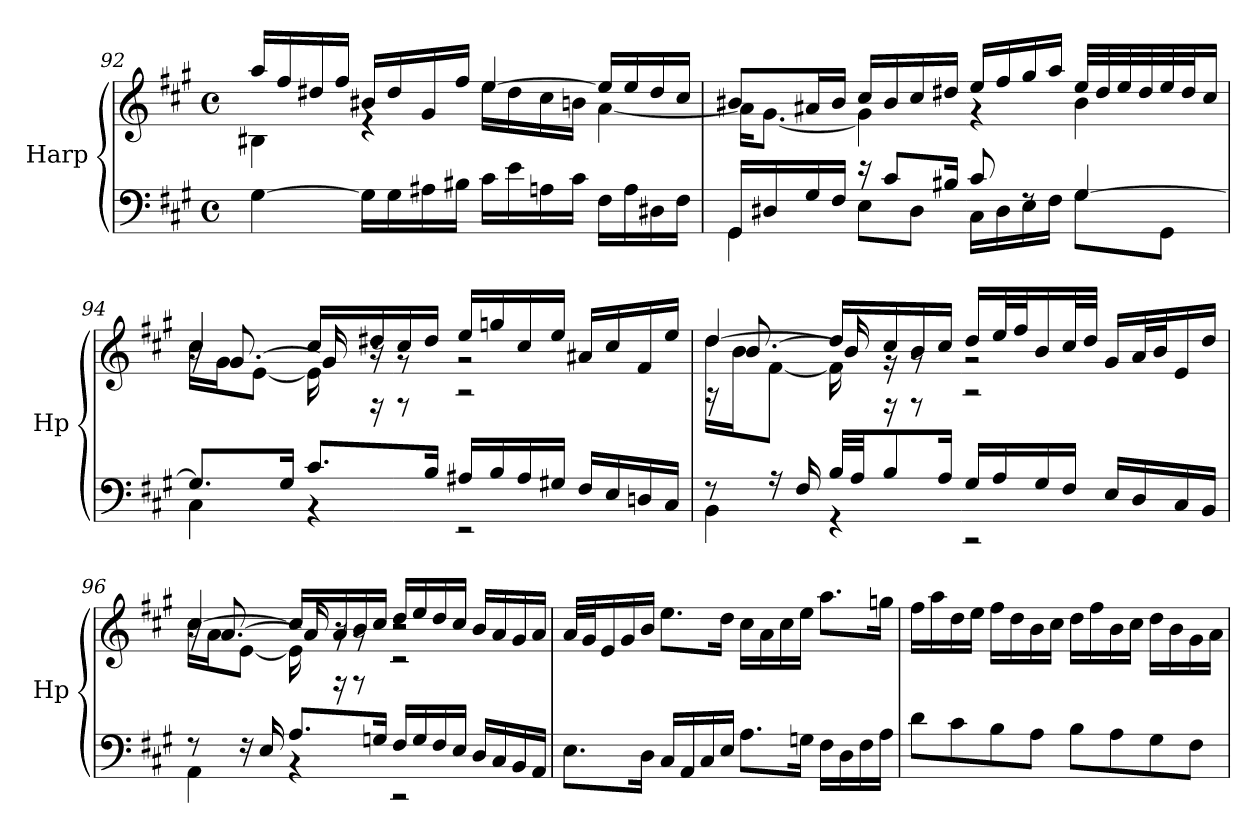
**kern	**kern
*part1	*part1
*staff2	*staff1
*I"Harp	*
*I'Hp	*
*clefF4	*clefG2
*k[f#c#g#]	*k[f#c#g#]
*M4/4	*M4/4
*met(c)	*met(c)
=92	=92
*	*^
[4G#\	16aa/LL	4B#X\
.	16ff#/	.
.	16dd#X/	.
.	16ff#/JJ	.
16G#\LL]	16b#X/LL	4re
16G#\	16dd#/	.
16A#X\	16g#/	.
16B#X\JJ	16ff#/JJ	.
16c#\LL	[4ee/	16ee\LL
16e\	.	16dd#\
16An\	.	16cc#\
16c#\JJ	.	16bn\JJ
16F#\LL	16ee/LL]	[4a\
16A\	16ee/	.
16D#X\	16dd#/	.
16F#\JJ	16cc#/JJ	.
!!LO:PB:g=z	!!
=93	=93	=93
*^	*	*
16GG#/LL	4GG#\	8b#X/L	16a\KL]
16D#X/	.	.	[8.g#\J
16G#/	.	16a#X/L	.
16F#/JJ	.	16b#/JJ	.
16r	8E\L	16cc#/LL	4g#\]
8c#/L	.	16b#/	.
.	8D#\J	16cc#/	.
16B#X/Jk	.	16dd#X/JJ	.
8c#/	16C#\LL	16ee/LL	4r
.	16D#\	16ff#/	.
8rF	16E\	16gg#/	.
.	16F#\JJ	16aa/JJ	.
[4G#/	8G#\L	32ee/LLL	4b#\
.	.	32dd#/	.
.	.	32ee/	.
.	.	32dd#/	.
.	8GG#\J	32ee/	.
.	.	32dd#/J	.
.	.	16cc#/JJ	.
!!LO:LB:g=z
=94	=94	=94	=94
*	*	*	*^
8.G#/L]	4C#\	4cc#/	16cc#\LL	16r
.	.	.	16g#\J	[8.g#/
.	.	.	[8e\J	.
16G#/Jk	.	.	.	.
8.c#/L	4r	16cc#/LL	16e\]	16g#/]
.	.	16dd#X/	16r	16rF
.	.	16cc#/	8rg	8rF
16B/Jk	.	16dd#/JJ	.	.
16A#X/LL	2r	16ee/LL	2rg	2rA
16B/	.	16ggn/	.	.
16A#/	.	16cc#/	.	.
16G#X/JJ	.	16ee/JJ	.	.
16F#/LL	.	16a#X/LL	.	.
16E/	.	16cc#/	.	.
16Dn/	.	16f#/	.	.
16C#/JJ	.	16ee/JJ	.	.
!!LO:LB:g=z	!!	!!
=95	=95	=95	=95	=95
8rF	4BB\	[4dd/	16dd\LL	16rA
.	.	.	16b\J	[8.b/
16r	.	.	[8f#\J	.
16F#/	.	.	.	.
32B/LLL	4r	16dd/LL]	16f#\]	16b/]
32A/JJ	.	.	.	.
8B/	.	16cc#/	16rg	16rF
.	.	16b/	8rg	8rF
16A/Jk	.	16cc#/JJ	.	.
16G#/LL	2r	16dd/LL	2rg	2rA
16A/	.	32ee/L	.	.
.	.	32ff#/J	.	.
16G#/	.	16b/	.	.
16F#/JJ	.	32cc#/L	.	.
.	.	32dd/JJJ	.	.
16E/LL	.	16g#/LL	.	.
16D/	.	32a/L	.	.
.	.	32b/J	.	.
16C#/	.	16e/	.	.
16BB/JJ	.	16dd/JJ	.	.
=96	=96	=96	=96	=96
8rF	4AA\	[4cc#/	16cc#\LL	16r
.	.	.	16a\J	[8.a/
16rF	.	.	[8e\J	.
16E/	.	.	.	.
8.A/L	4rBB	16cc#/LL]	16e\]	16a/]
.	.	16a/	16r	16rF
.	.	16b/	8rg	8rF
16Gn/Jk	.	16cc#/JJ	.	.
16F#/LL	2r	16dd/LL	2r	2rc
16G/	.	16ee/	.	.
16F#/	.	16dd/	.	.
16E/JJ	.	16cc#/JJ	.	.
16D/LL	.	16b/LL	.	.
16C#/	.	16a/	.	.
16BB/	.	16g#/	.	.
16AA/JJ	.	16a/JJ	.	.
*v	*v	*	*	*
*	*v	*v	*v
!!LO:LB:g=z
=97	=97
8.E\L	32a/LLL
.	32g#/J
.	16e/
.	16g#/
16D\Jk	16b/JJ
16C#/LL	8.ee\L
16AA/	.
16C#/	.
16E/JJ	16dd\Jk
8.A\L	16cc#\LL
.	16a\
.	16cc#\
16Gn\Jk	16ee\JJ
16F#\LL	8.aa\L
16D\	.
16F#\	.
16A\JJ	16ggn\Jk
=98	=98
8d\L	16ff#\LL
.	16aa\
8c#\	16dd\
.	16ee\JJ
8B\	16ff#\LL
.	16dd\
8A\J	16b\
.	16cc#\JJ
8B\L	16dd\LL
.	16ff#\
8A\	16b\
.	16cc#\JJ
8G#\	16dd\LL
.	16b\
8F#\J	16g#\
.	16a\JJ
=	=
*-	*-
